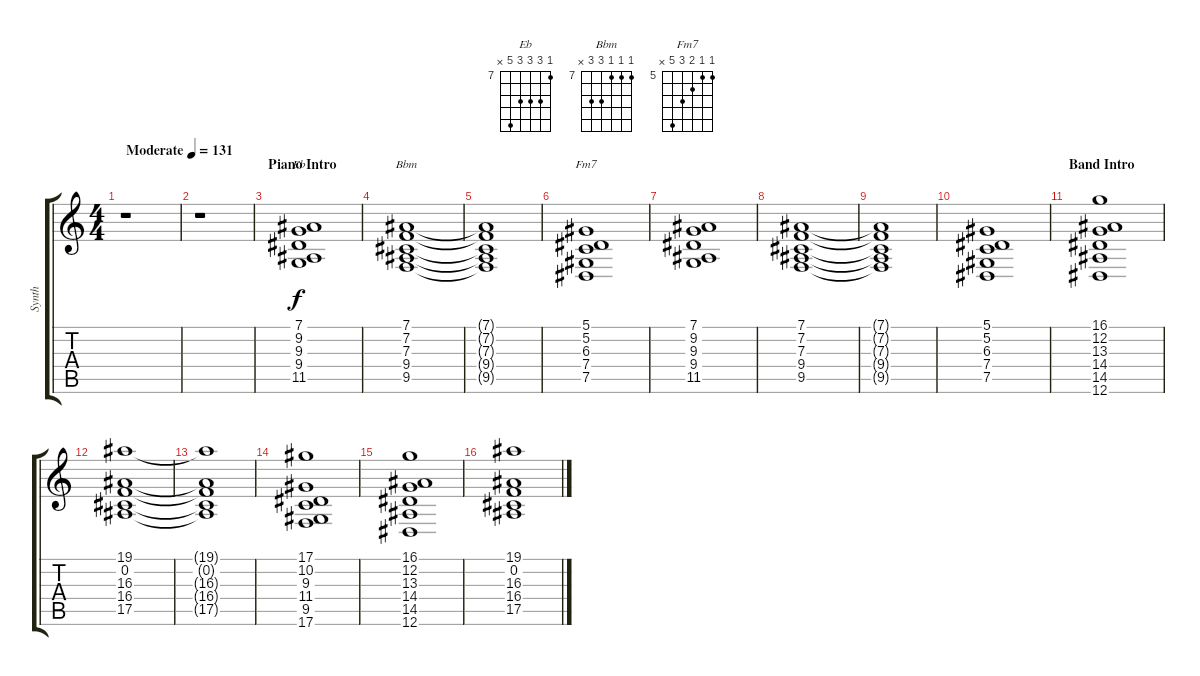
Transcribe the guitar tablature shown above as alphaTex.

\track ("Synth" "Synth") {instrument pad2warm}
\staff {score tabs}
\tuning (Eb4 Bb3 Gb3 Db3 Ab2 Eb2) {hide}
\chord ("Eb" 7 9 9 9 11 x) {firstfret 7}
\chord ("Bbm" 7 7 7 9 9 x) {firstfret 7}
\chord ("Fm7" 5 5 6 7 9 x) {firstfret 5}
\ts (4 4)
\tempo (131 "Moderate")
\clef g2
\ks c
r.1{dy f instrument pad2warm} |
r.1 |
\section ("" "Piano Intro")
(7.1 9.2 9.3 9.4 11.5).1{ch "Eb"} |
(7.1 7.2 7.3 9.4 9.5).1{ch "Bbm"} |
(7.1{t} 7.2{t} 7.3{t} 9.4{t} 9.5{t}).1 |
(5.1 5.2 6.3 7.4 7.5).1{ch "Fm7"} |
(7.1 9.2 9.3 9.4 11.5).1 |
(7.1 7.2 7.3 9.4 9.5).1 |
(7.1{t} 7.2{t} 7.3{t} 9.4{t} 9.5{t}).1 |
(5.1 5.2 6.3 7.4 7.5).1 |
\section ("" "Band Intro")
(16.1 12.2 13.3 14.4 14.5 12.6).1 |
(19.1 0.2 16.3 16.4 17.5).1 |
(19.1{t} 0.2{t} 16.3{t} 16.4{t} 17.5{t}).1 |
(17.1 10.2 9.3 11.4 9.5 17.6).1 |
(16.1 12.2 13.3 14.4 14.5 12.6).1 |
(19.1 0.2 16.3 16.4 17.5).1
